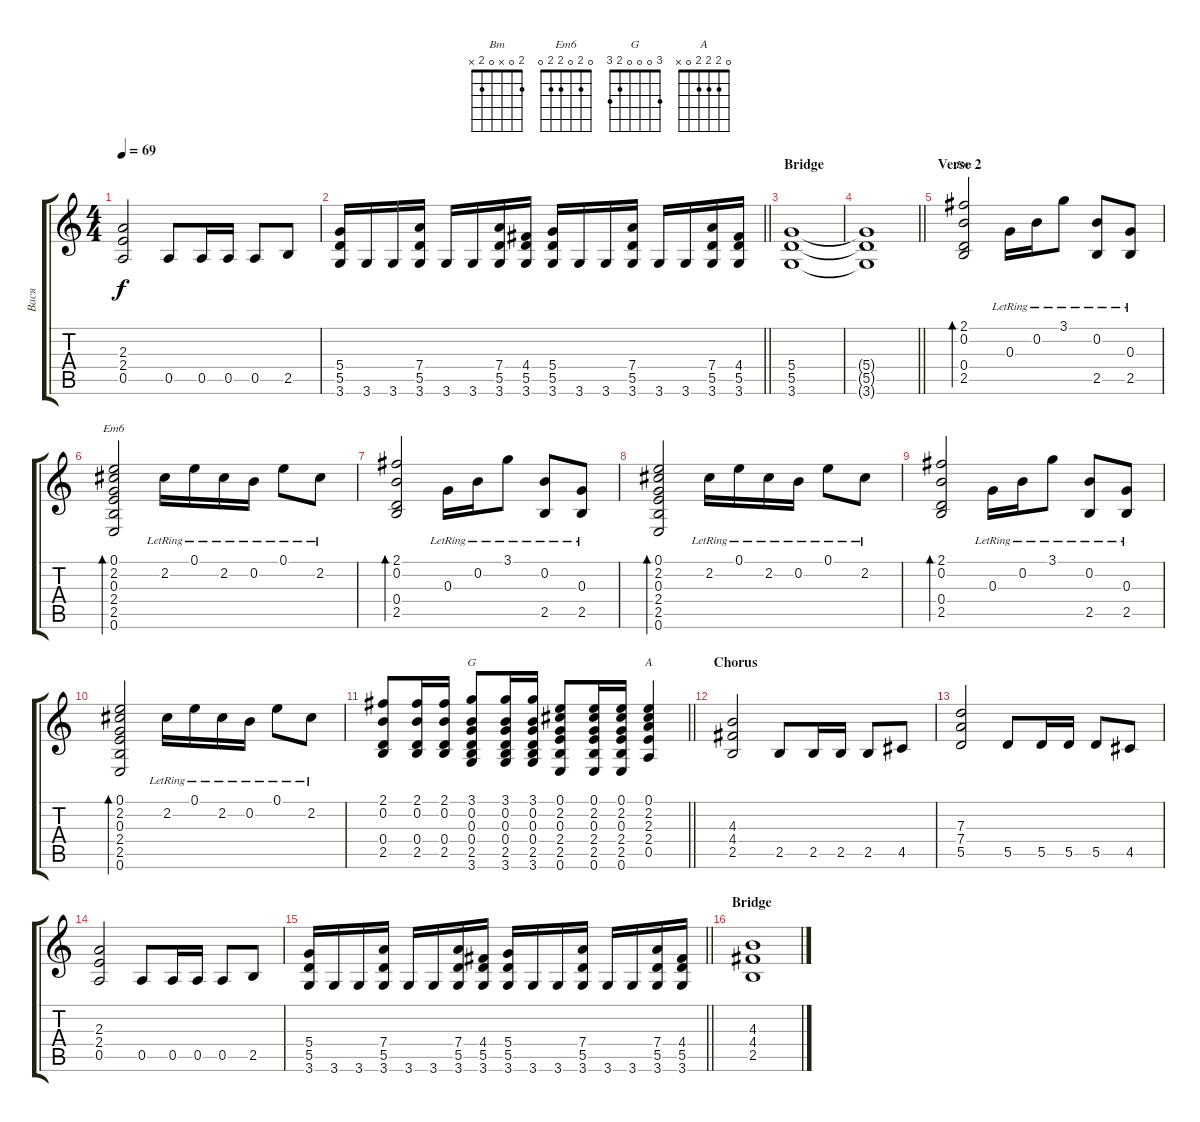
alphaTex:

\track ("Вася" "Вася") {instrument acousticguitarsteel}
\staff {score tabs}
\tuning (E4 B3 G3 D3 A2 E2) {hide}
\chord ("Bm" 2 0 x 0 2 x)
\chord ("Em6" 0 2 0 2 2 0)
\chord ("G" 3 0 0 0 2 3)
\chord ("A" 0 2 2 2 0 x)
\ts (4 4)
\tempo 69
\clef g2
\ks c
(2.3 2.4 0.5).2{dy f} 0.5.8 0.5.16 0.5.16 0.5.8 2.5.8 |
\barLineRight lightlight
(5.4 5.5 3.6).16 3.6.16 3.6.16 (7.4 5.5 3.6).16 3.6.16 3.6.16 (7.4 5.5 3.6).16 (4.4 5.5 3.6).16 (5.4 5.5 3.6).16 3.6.16 3.6.16 (7.4 5.5 3.6).16 3.6.16 3.6.16 (7.4 5.5 3.6).16 (4.4 5.5 3.6).16 |
\section ("" "Bridge")
(5.4 5.5 3.6).1 |
\barLineRight lightlight
(5.4{t} 5.5{t} 3.6{t}).1 |
\section ("" "Verse 2")
(2.1 0.2 0.4 2.5).2{bd 60 ch "Bm" instrument acousticguitarsteel} 0.3{lr}.16 0.2{lr}.16 3.1{lr}.8 (0.2{lr} 2.5{lr}).8 (0.3{lr} 2.5{lr}).8 |
(0.1 2.2 0.3 2.4 2.5 0.6).2{bd 60 ch "Em6"} 2.2{lr}.16 0.1{lr}.16 2.2{lr}.16 0.2{lr}.16 0.1{lr}.8 2.2{lr}.8 |
(2.1 0.2 0.4 2.5).2{bd 60} 0.3{lr}.16 0.2{lr}.16 3.1{lr}.8 (0.2{lr} 2.5{lr}).8 (0.3{lr} 2.5{lr}).8 |
(0.1 2.2 0.3 2.4 2.5 0.6).2{bd 60} 2.2{lr}.16 0.1{lr}.16 2.2{lr}.16 0.2{lr}.16 0.1{lr}.8 2.2{lr}.8 |
(2.1 0.2 0.4 2.5).2{bd 60} 0.3{lr}.16 0.2{lr}.16 3.1{lr}.8 (0.2{lr} 2.5{lr}).8 (0.3{lr} 2.5{lr}).8 |
(0.1 2.2 0.3 2.4 2.5 0.6).2{bd 60} 2.2{lr}.16 0.1{lr}.16 2.2{lr}.16 0.2{lr}.16 0.1{lr}.8 2.2{lr}.8 |
\barLineRight lightlight
(2.1 0.2 0.4 2.5).8 (2.1 0.2 0.4 2.5).16 (2.1 0.2 0.4 2.5).16 (3.1 0.2 0.3 0.4 2.5 3.6).8{ch "G"} (3.1 0.2 0.3 0.4 2.5 3.6).16 (3.1 0.2 0.3 0.4 2.5 3.6).16 (0.1 2.2 0.3 2.4 2.5 0.6).8 (0.1 2.2 0.3 2.4 2.5 0.6).16 (0.1 2.2 0.3 2.4 2.5 0.6).16 (0.1 2.2 2.3 2.4 0.5).4{ch "A"} |
\section ("" "Chorus")
(4.3 4.4 2.5).2{instrument distortionguitar} 2.5.8 2.5.16 2.5.16 2.5.8 4.5.8 |
(7.3 7.4 5.5).2 5.5.8 5.5.16 5.5.16 5.5.8 4.5.8 |
(2.3 2.4 0.5).2 0.5.8 0.5.16 0.5.16 0.5.8 2.5.8 |
\barLineRight lightlight
(5.4 5.5 3.6).16 3.6.16 3.6.16 (7.4 5.5 3.6).16 3.6.16 3.6.16 (7.4 5.5 3.6).16 (4.4 5.5 3.6).16 (5.4 5.5 3.6).16 3.6.16 3.6.16 (7.4 5.5 3.6).16 3.6.16 3.6.16 (7.4 5.5 3.6).16 (4.4 5.5 3.6).16 |
\section ("" "Bridge")
(4.3 4.4 2.5).1
